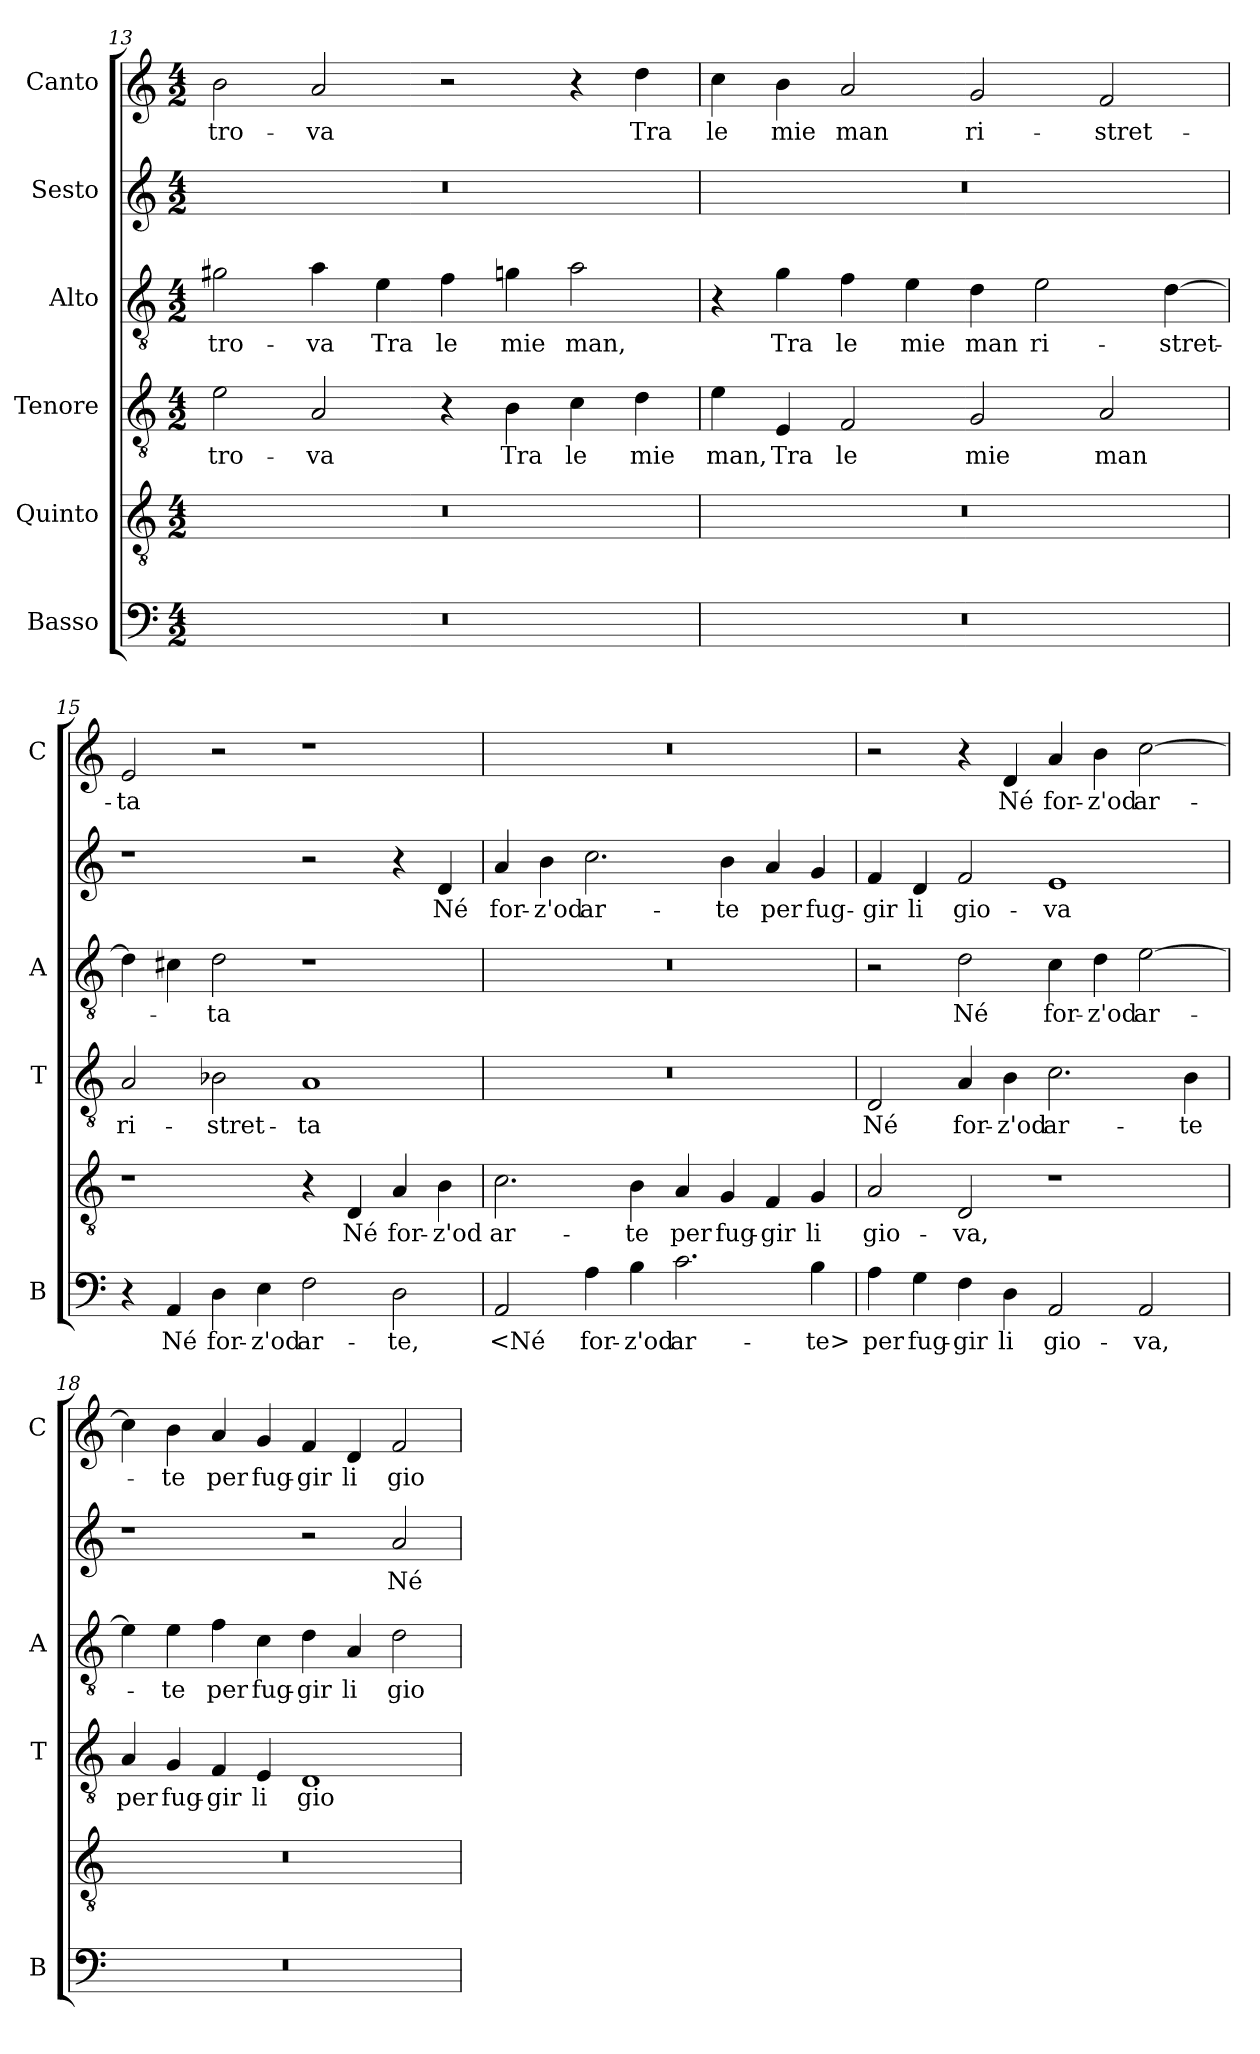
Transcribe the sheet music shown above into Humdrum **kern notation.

**kern	**text	**kern	**text	**kern	**text	**kern	**text	**kern	**text	**kern	**text
*part6	*part6	*part5	*part5	*part4	*part4	*part3	*part3	*part2	*part2	*part1	*part1
*staff6	*staff6	*staff5	*staff5	*staff4	*staff4	*staff3	*staff3	*staff2	*staff2	*staff1	*staff1
*I"Basso	*	*I"Quinto	*	*I"Tenore	*	*I"Alto	*	*I"Sesto	*	*I"Canto	*
*I'B	*	*	*	*I'T	*	*I'A	*	*	*	*I'C	*
*clefF4	*	*clefGv2	*	*clefGv2	*	*clefGv2	*	*clefG2	*	*clefG2	*
*k[]	*	*k[]	*	*k[]	*	*k[]	*	*k[]	*	*k[]	*
*C:	*	*C:	*	*C:	*	*C:	*	*C:	*	*C:	*
*M4/2	*	*M4/2	*	*M4/2	*	*M4/2	*	*M4/2	*	*M4/2	*
=13	=13	=13	=13	=13	=13	=13	=13	=13	=13	=13	=13
0r	.	0r	.	2e	tro-	2g#X	tro-	0r	.	2b	tro-
.	.	.	.	2A	-va	4a	-va	.	.	2a	-va
.	.	.	.	.	.	4e	Tra	.	.	.	.
.	.	.	.	4r	.	4f	le	.	.	2r	.
.	.	.	.	4B	Tra	4gn	mie	.	.	.	.
.	.	.	.	4c	le	2a	man,	.	.	4r	.
.	.	.	.	4d	mie	.	.	.	.	4dd	Tra
=14	=14	=14	=14	=14	=14	=14	=14	=14	=14	=14	=14
0r	.	0r	.	4e	man,	4r	.	0r	.	4cc	le
.	.	.	.	4E	Tra	4g	Tra	.	.	4b	mie
.	.	.	.	2F	le	4f	le	.	.	2a	man
.	.	.	.	.	.	4e	mie	.	.	.	.
.	.	.	.	2G	mie	4d	man	.	.	2g	ri-
.	.	.	.	.	.	2e	ri-	.	.	.	.
.	.	.	.	2A	man	.	.	.	.	2f	-stret-
.	.	.	.	.	.	[4d	-stret-	.	.	.	.
=15	=15	=15	=15	=15	=15	=15	=15	=15	=15	=15	=15
4r	.	1r	.	2A	ri-	4d]	.	1r	.	2e	-ta
4AA	Né	.	.	.	.	4c#X	.	.	.	.	.
4D	for-	.	.	2B-X	-stret-	2d	-ta	.	.	2r	.
4E	-z'od	.	.	.	.	.	.	.	.	.	.
2F	ar-	4r	.	1A	-ta	1r	.	2r	.	1r	.
.	.	4D	Né	.	.	.	.	.	.	.	.
2D	-te,	4A	for-	.	.	.	.	4r	.	.	.
.	.	4B	-z'od	.	.	.	.	4d	Né	.	.
=16	=16	=16	=16	=16	=16	=16	=16	=16	=16	=16	=16
2AA	<Né	2.c	ar-	0r	.	0r	.	4a	for-	0r	.
.	.	.	.	.	.	.	.	4b	-z'od	.	.
4A	for-	.	.	.	.	.	.	2.cc	ar-	.	.
4B	-z'od	4B	-te	.	.	.	.	.	.	.	.
2.c	ar-	4A	per	.	.	.	.	.	.	.	.
.	.	4G	fug-	.	.	.	.	4b	-te	.	.
.	.	4F	-gir	.	.	.	.	4a	per	.	.
4B	-te>	4G	li	.	.	.	.	4g	fug-	.	.
=17	=17	=17	=17	=17	=17	=17	=17	=17	=17	=17	=17
4A	per	2A	gio-	2D	Né	2r	.	4f	-gir	2r	.
4G	fug-	.	.	.	.	.	.	4d	li	.	.
4F	-gir	2D	-va,	4A	for-	2d	Né	2f	gio-	4r	.
4D	li	.	.	4B	-z'od	.	.	.	.	4d	Né
2AA	gio-	1r	.	2.c	ar-	4c	for-	1e	-va	4a	for-
.	.	.	.	.	.	4d	-z'od	.	.	4b	-z'od
2AA	-va,	.	.	.	.	[2e	ar-	.	.	[2cc	ar-
.	.	.	.	4B	-te	.	.	.	.	.	.
=18	=18	=18	=18	=18	=18	=18	=18	=18	=18	=18	=18
0r	.	0r	.	4A	per	4e]	.	1r	.	4cc]	.
.	.	.	.	4G	fug-	4e	-te	.	.	4b	-te
.	.	.	.	4F	-gir	4f	per	.	.	4a	per
.	.	.	.	4E	li	4c	fug-	.	.	4g	fug-
.	.	.	.	1D	gio-	4d	-gir	2r	.	4f	-gir
.	.	.	.	.	.	4A	li	.	.	4d	li
.	.	.	.	.	.	2d	gio-	2a	Né	2f	gio-
=	=	=	=	=	=	=	=	=	=	=	=
*-	*-	*-	*-	*-	*-	*-	*-	*-	*-	*-	*-
